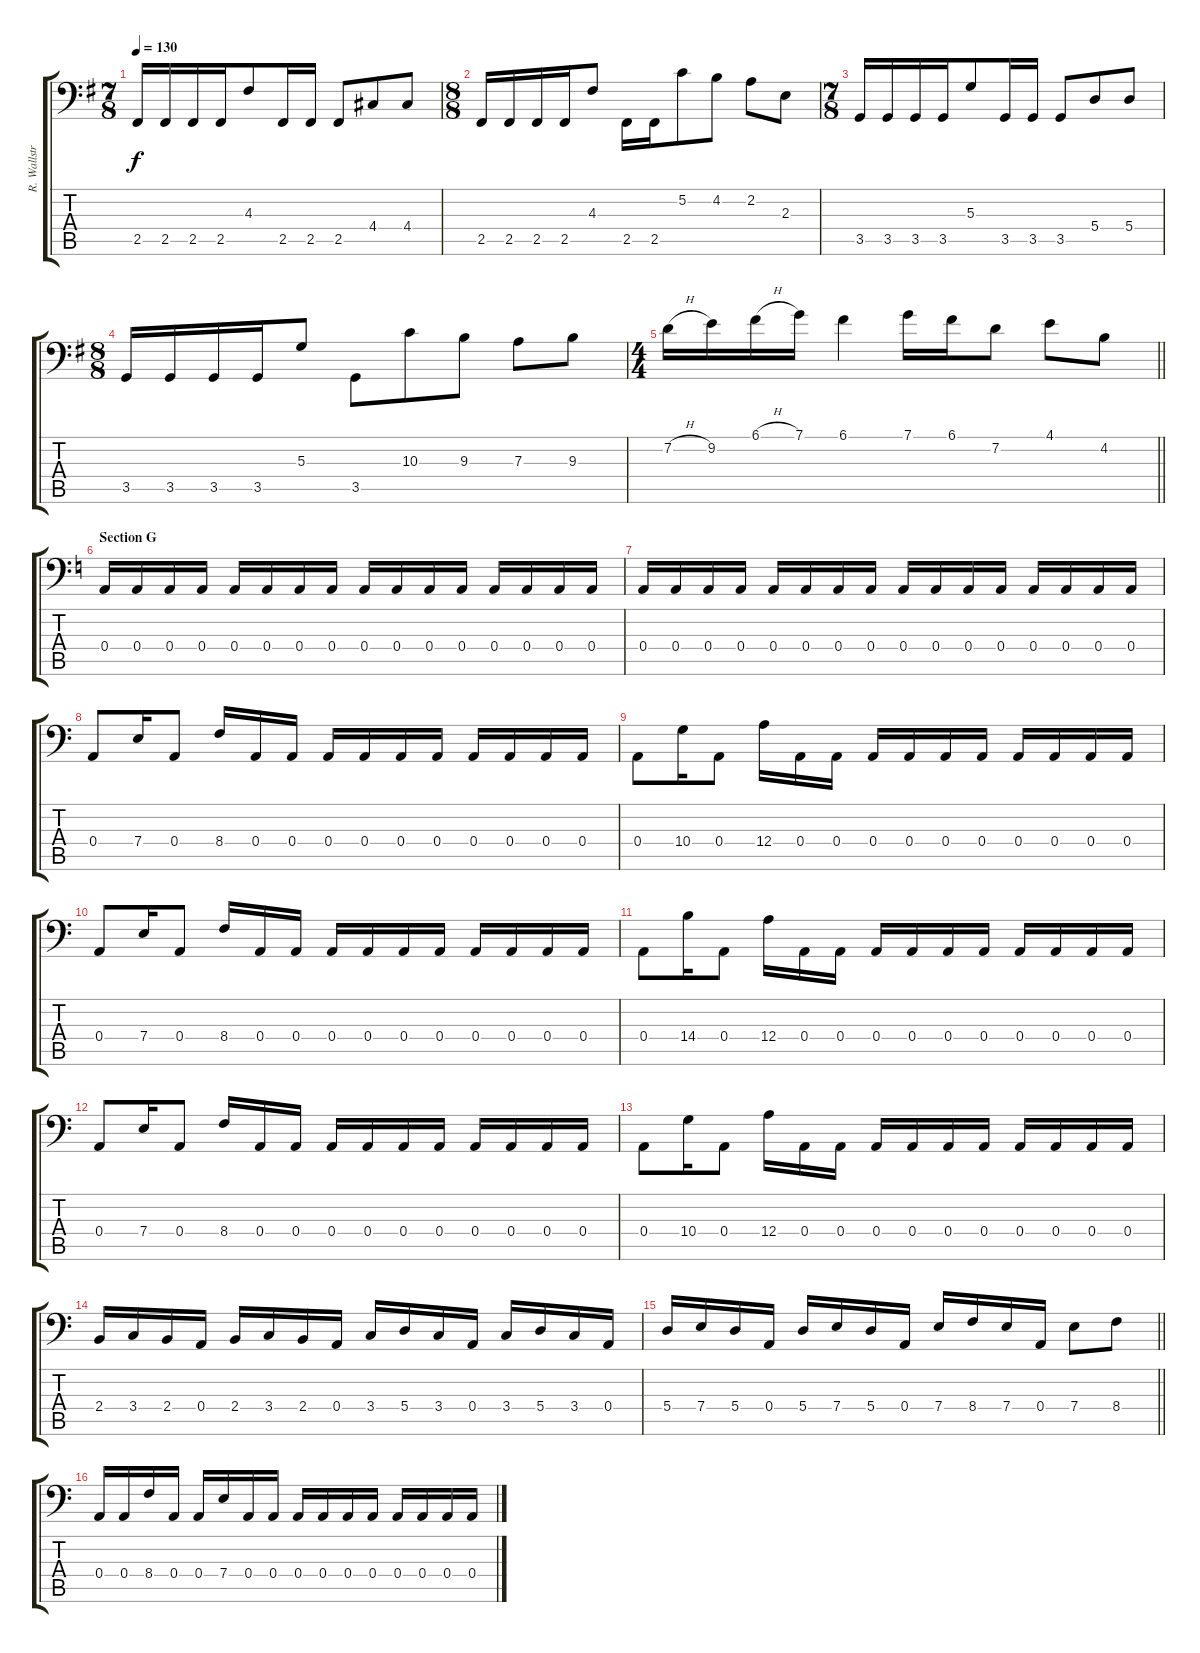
\track ("R. Wallström (Bass)" "R. Wallstr") {instrument electricbassfinger}
\staff {score tabs}
\tuning (C3 G2 D2 A1 E1 B0) {hide}
\ts (7 8)
\tempo 130
\clef f4
\ks eminor
2.5.16{dy f} 2.5.16 2.5.16 2.5.16 4.3.8 2.5.16 2.5.16 2.5.8 4.4.8 4.4.8 |
\ts (8 8)
2.5.16 2.5.16 2.5.16 2.5.16 4.3.8 2.5.16 2.5.16 5.2.8 4.2.8 2.2.8 2.3.8 |
\ts (7 8)
3.5.16 3.5.16 3.5.16 3.5.16 5.3.8 3.5.16 3.5.16 3.5.8 5.4.8 5.4.8 |
\ts (8 8)
3.5.16 3.5.16 3.5.16 3.5.16 5.3.8 3.5.8 10.3.8 9.3.8 7.3.8 9.3.8 |
\ts (4 4)
\barLineRight lightlight
7.2{h}.16 9.2.16 6.1{h}.16 7.1.16 6.1.4 7.1.16 6.1.16 7.2.8 4.1.8 4.2.8 |
\section ("" "Section G")
\ks aminor
0.4.16 0.4.16 0.4.16 0.4.16 0.4.16 0.4.16 0.4.16 0.4.16 0.4.16 0.4.16 0.4.16 0.4.16 0.4.16 0.4.16 0.4.16 0.4.16 |
0.4.16 0.4.16 0.4.16 0.4.16 0.4.16 0.4.16 0.4.16 0.4.16 0.4.16 0.4.16 0.4.16 0.4.16 0.4.16 0.4.16 0.4.16 0.4.16 |
0.4.8 7.4.16 0.4.8 8.4.16 0.4.16 0.4.16 0.4.16 0.4.16 0.4.16 0.4.16 0.4.16 0.4.16 0.4.16 0.4.16 |
0.4.8 10.4.16 0.4.8 12.4.16 0.4.16 0.4.16 0.4.16 0.4.16 0.4.16 0.4.16 0.4.16 0.4.16 0.4.16 0.4.16 |
0.4.8 7.4.16 0.4.8 8.4.16 0.4.16 0.4.16 0.4.16 0.4.16 0.4.16 0.4.16 0.4.16 0.4.16 0.4.16 0.4.16 |
0.4.8 14.4.16 0.4.8 12.4.16 0.4.16 0.4.16 0.4.16 0.4.16 0.4.16 0.4.16 0.4.16 0.4.16 0.4.16 0.4.16 |
0.4.8 7.4.16 0.4.8 8.4.16 0.4.16 0.4.16 0.4.16 0.4.16 0.4.16 0.4.16 0.4.16 0.4.16 0.4.16 0.4.16 |
0.4.8 10.4.16 0.4.8 12.4.16 0.4.16 0.4.16 0.4.16 0.4.16 0.4.16 0.4.16 0.4.16 0.4.16 0.4.16 0.4.16 |
2.4.16 3.4.16 2.4.16 0.4.16 2.4.16 3.4.16 2.4.16 0.4.16 3.4.16 5.4.16 3.4.16 0.4.16 3.4.16 5.4.16 3.4.16 0.4.16 |
\barLineRight lightlight
5.4.16 7.4.16 5.4.16 0.4.16 5.4.16 7.4.16 5.4.16 0.4.16 7.4.16 8.4.16 7.4.16 0.4.16 7.4.8 8.4.8 |
0.4.16 0.4.16 8.4.16 0.4.16 0.4.16 7.4.16 0.4.16 0.4.16 0.4.16 0.4.16 0.4.16 0.4.16 0.4.16 0.4.16 0.4.16 0.4.16
